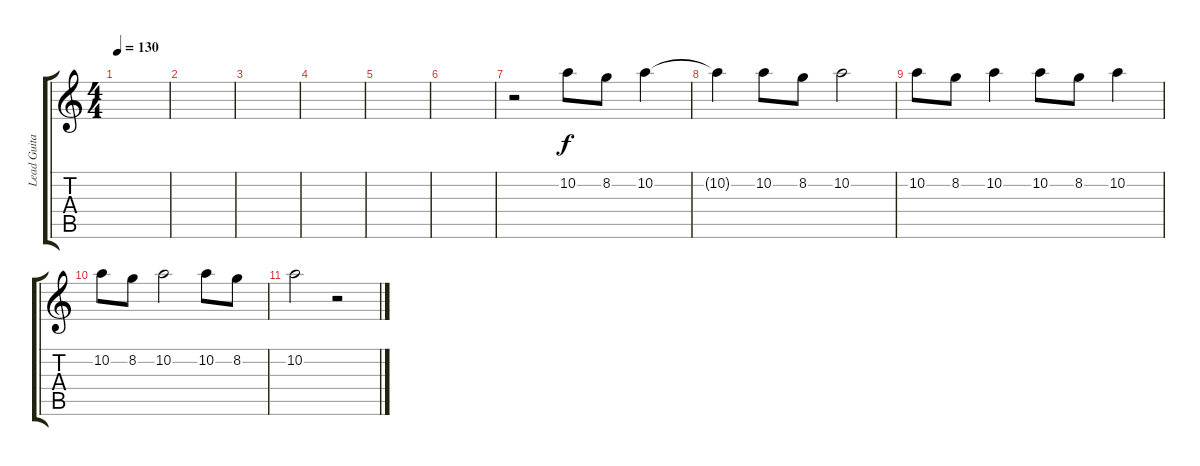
\track ("Lead Guitar" "Lead Guita") {instrument distortionguitar}
\staff {score tabs}
\tuning (E4 B3 G3 D3 A2 D2) {hide}
\ts (4 4)
\tempo 130
\clef g2
\ks c
|
|
|
|
|
|
r.2 10.2.8 8.2.8 10.2.4 |
10.2{t}.4 10.2.8 8.2.8 10.2.2 |
10.2.8 8.2.8 10.2.4 10.2.8 8.2.8 10.2.4 |
10.2.8 8.2.8 10.2.2 10.2.8 8.2.8 |
10.2.2 r.2
